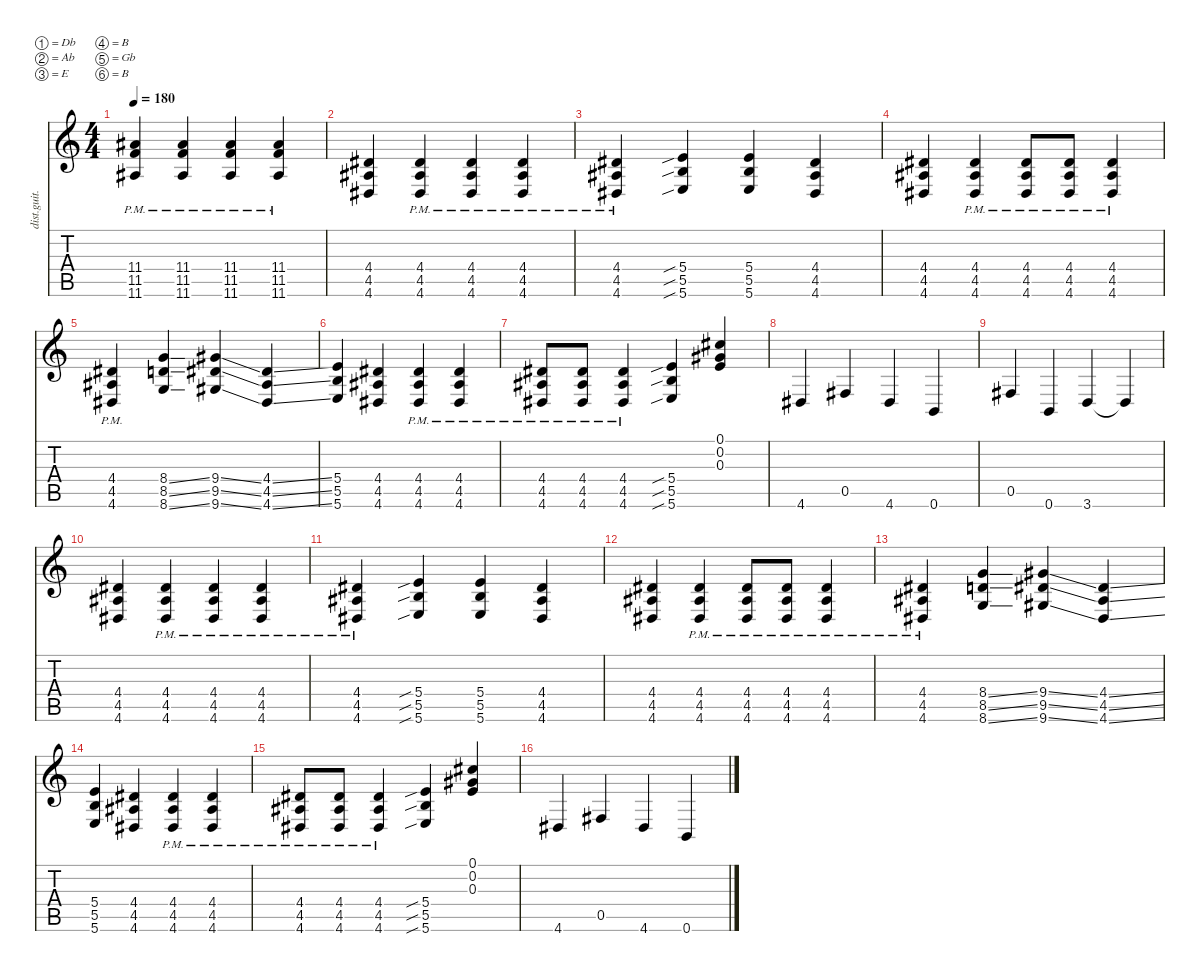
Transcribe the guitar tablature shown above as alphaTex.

\defaultSystemsLayout 4
\hideDynamics
\bracketExtendMode nobrackets
\otherSystemsTrackNameOrientation horizontal
\track ("riff" "dist.guit.") {instrument distortionguitar}
\staff {score tabs}
\tuning (Db4 Ab3 E3 B2 Gb2 B1)
\ts (4 4)
\tempo 180
\clef g2
\ks c
(11.6{pm acc #} 11.5{pm} 11.4{pm acc #}).4{dy mf beam Up} (11.6{pm acc #} 11.5{pm} 11.4{pm acc #}).4{beam Up} (11.6{pm acc #} 11.4{pm acc #} 11.5{pm}).4{beam Up} (11.6{pm acc #} 11.5{pm} 11.4{pm acc #}).4{beam Up} |
(4.6{acc #} 4.5{acc #} 4.4{acc #}).4{beam Up} (4.6{pm acc #} 4.5{pm acc #} 4.4{pm acc #}).4{beam Up} (4.6{pm acc #} 4.4{pm acc #} 4.5{pm acc #}).4{beam Up} (4.6{pm acc #} 4.5{pm acc #} 4.4{pm acc #}).4{beam Up} |
(4.6{pm acc #} 4.4{pm acc #} 4.5{pm acc #}).4{beam Up} (5.6{sib} 5.5{sib} 5.4{sib}).4{beam Up} (5.6 5.4 5.5).4{beam Up} (4.6{acc #} 4.5{acc #} 4.4{acc #}).4{beam Up} |
(4.6{acc #} 4.4{acc #} 4.5{acc #}).4{beam Up} (4.6{pm acc #} 4.5{pm acc #} 4.4{pm acc #}).4{beam Up} (4.6{pm acc #} 4.5{pm acc #} 4.4{pm acc #}).8{beam Up} (4.6{pm acc #} 4.5{pm acc #} 4.4{pm acc #}).8{beam Up} (4.6{pm acc #} 4.5{pm acc #} 4.4{pm acc #}).4{beam Up} |
(4.6{pm acc #} 4.5{pm acc #} 4.4{pm acc #}).4{beam Up} (8.6{ss} 8.4{ss} 8.5{ss}).4{beam Up} (9.6{ss acc #} 9.5{ss acc #} 9.4{ss acc #}).4{beam Up} (4.6{ss acc #} 4.4{ss acc #} 4.5{ss acc #}).4{beam Up} |
(5.6 5.5 5.4).4{beam Up} (4.6{acc #} 4.5{acc #} 4.4{acc #}).4{beam Up} (4.6{pm acc #} 4.4{pm acc #} 4.5{pm acc #}).4{beam Up} (4.6{pm acc #} 4.5{pm acc #} 4.4{pm acc #}).4{beam Up} |
(4.6{pm acc #} 4.4{pm acc #} 4.5{pm acc #}).8{beam Up} (4.6{pm acc #} 4.4{pm acc #} 4.5{pm acc #}).8{beam Up} (4.6{pm acc #} 4.5{pm acc #} 4.4{pm acc #}).4{beam Up} (5.6{sib} 5.5{sib} 5.4{sib}).4{beam Up} (0.1{acc #} 0.2{acc #} 0.3).4{beam Up} |
4.6{acc #}.4{beam Up} 0.5{acc #}.4{beam Up} 4.6{acc #}.4{beam Up} 0.6.4{beam Up} |
0.5{acc #}.4{beam Up} 0.6.4{beam Up} 3.6.4{beam Up} 3.6{t}.4{beam Up} |
(4.6{acc #} 4.5{acc #} 4.4{acc #}).4{beam Up} (4.6{pm acc #} 4.5{pm acc #} 4.4{pm acc #}).4{beam Up} (4.6{pm acc #} 4.4{pm acc #} 4.5{pm acc #}).4{beam Up} (4.6{pm acc #} 4.5{pm acc #} 4.4{pm acc #}).4{beam Up} |
(4.6{pm acc #} 4.4{pm acc #} 4.5{pm acc #}).4{beam Up} (5.6{sib} 5.5{sib} 5.4{sib}).4{beam Up} (5.6 5.4 5.5).4{beam Up} (4.6{acc #} 4.5{acc #} 4.4{acc #}).4{beam Up} |
(4.6{acc #} 4.4{acc #} 4.5{acc #}).4{beam Up} (4.6{pm acc #} 4.5{pm acc #} 4.4{pm acc #}).4{beam Up} (4.6{pm acc #} 4.5{pm acc #} 4.4{pm acc #}).8{beam Up} (4.6{pm acc #} 4.5{pm acc #} 4.4{pm acc #}).8{beam Up} (4.6{pm acc #} 4.5{pm acc #} 4.4{pm acc #}).4{beam Up} |
(4.6{pm acc #} 4.5{pm acc #} 4.4{pm acc #}).4{beam Up} (8.6{ss} 8.4{ss} 8.5{ss}).4{beam Up} (9.6{ss acc #} 9.5{ss acc #} 9.4{ss acc #}).4{beam Up} (4.6{ss acc #} 4.4{ss acc #} 4.5{ss acc #}).4{beam Up} |
(5.6 5.5 5.4).4{beam Up} (4.6{acc #} 4.5{acc #} 4.4{acc #}).4{beam Up} (4.6{pm acc #} 4.4{pm acc #} 4.5{pm acc #}).4{beam Up} (4.6{pm acc #} 4.5{pm acc #} 4.4{pm acc #}).4{beam Up} |
(4.6{pm acc #} 4.4{pm acc #} 4.5{pm acc #}).8{beam Up} (4.6{pm acc #} 4.4{pm acc #} 4.5{pm acc #}).8{beam Up} (4.6{pm acc #} 4.5{pm acc #} 4.4{pm acc #}).4{beam Up} (5.6{sib} 5.5{sib} 5.4{sib}).4{beam Up} (0.1{acc #} 0.2{acc #} 0.3).4{beam Up} |
4.6{acc #}.4{beam Up} 0.5{acc #}.4{beam Up} 4.6{acc #}.4{beam Up} 0.6.4{beam Up}
